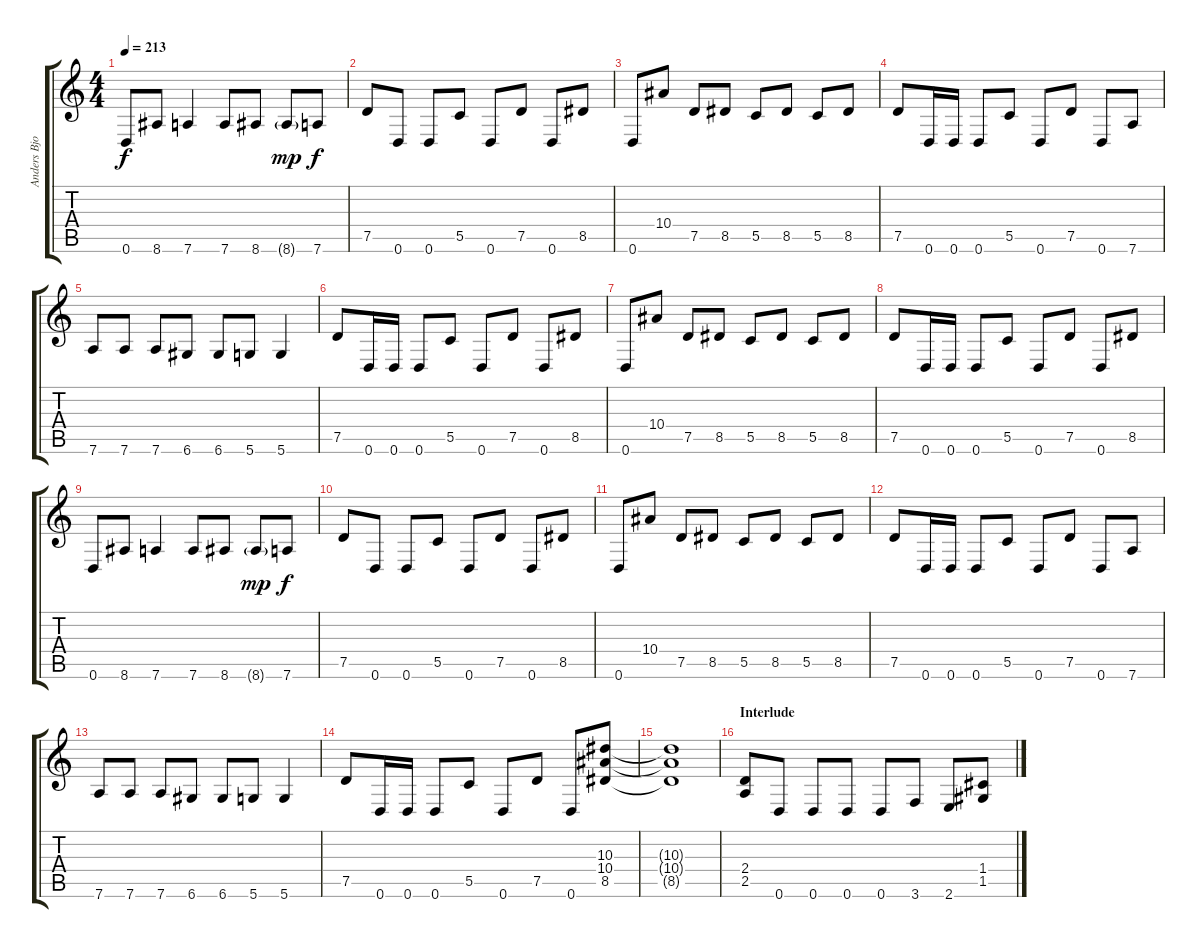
\track ("Anders Bjorler" "Anders Bjo") {instrument distortionguitar}
\staff {score tabs}
\tuning (D4 A3 F3 C3 G2 D2) {hide}
\ts (4 4)
\tempo 213
\clef g2
\ks c
0.6.8{dy f} 8.6.8 7.6.4 7.6.8 8.6.8 8.6{g}.8{dy mp} 7.6.8{dy f} |
7.5.8 0.6.8 0.6.8 5.5.8 0.6.8 7.5.8 0.6.8 8.5.8 |
0.6.8 10.4.8 7.5.8 8.5.8 5.5.8 8.5.8 5.5.8 8.5.8 |
7.5.8 0.6.16 0.6.16 0.6.8 5.5.8 0.6.8 7.5.8 0.6.8 7.6.8 |
7.6.8 7.6.8 7.6.8 6.6.8 6.6.8 5.6.8 5.6.4 |
7.5.8 0.6.16 0.6.16 0.6.8 5.5.8 0.6.8 7.5.8 0.6.8 8.5.8 |
0.6.8 10.4.8 7.5.8 8.5.8 5.5.8 8.5.8 5.5.8 8.5.8 |
7.5.8 0.6.16 0.6.16 0.6.8 5.5.8 0.6.8 7.5.8 0.6.8 8.5.8 |
0.6.8 8.6.8 7.6.4 7.6.8 8.6.8 8.6{g}.8{dy mp} 7.6.8{dy f} |
7.5.8 0.6.8 0.6.8 5.5.8 0.6.8 7.5.8 0.6.8 8.5.8 |
0.6.8 10.4.8 7.5.8 8.5.8 5.5.8 8.5.8 5.5.8 8.5.8 |
7.5.8 0.6.16 0.6.16 0.6.8 5.5.8 0.6.8 7.5.8 0.6.8 7.6.8 |
7.6.8 7.6.8 7.6.8 6.6.8 6.6.8 5.6.8 5.6.4 |
7.5.8 0.6.16 0.6.16 0.6.8 5.5.8 0.6.8 7.5.8 0.6.8 (10.3 10.4 8.5).8 |
(10.3{t} 10.4{t} 8.5{t}).1 |
\section ("" "Interlude")
(2.4 2.5).8 0.6.8 0.6.8 0.6.8 0.6.8 3.6.8 2.6.8 (1.4 1.5).8
